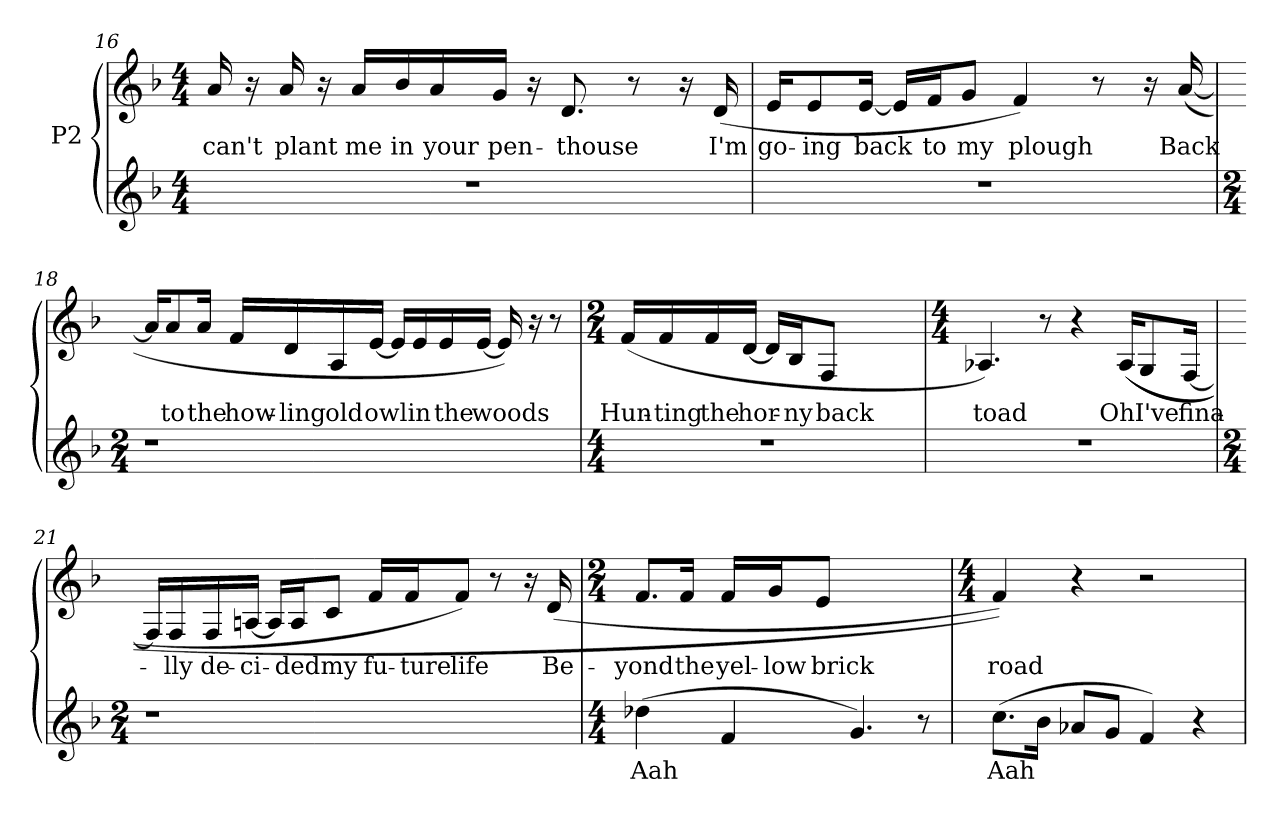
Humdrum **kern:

**kern	**text	**kern	**text
*part2	*part2	*part1	*part1
*staff2	*staff2	*staff1	*staff1
*I"P2	*	*	*
!!LO:PB:g=z
*clefG2	*	*clefG2	*
*k[b-]	*	*k[b-]	*
*F:	*	*F:	*
*M4/4	*	*M4/4	*
=16	=16	=16	=16
!	!	!	!LO:LY:b:color=#000000
1r	.	16ai/	can't
.	.	16r	.
!	!	!	!LO:LY:b:color=#000000
.	.	16ai/	plant
.	.	16r	.
!	!	!	!LO:LY:b:color=#000000
.	.	16ai/LL	me
!	!	!	!LO:LY:b:color=#000000
.	.	16b-i/	in
!	!	!	!LO:LY:b:color=#000000
.	.	16ai/	your
!	!	!	!LO:LY:b:color=#000000
.	.	16gi/JJ	pen-
.	.	16r	.
!	!	!	!LO:LY:b:color=#000000
.	.	8.di/	-thouse
.	.	8r	.
.	.	16r	.
!	!	!	!LO:LY:b:color=#000000
.	.	(16di/	I'm
!!LO:PB:g=z
=17	=17	=17	=17
!	!	!	!LO:LY:b:color=#000000
1r	.	16ei/KL	go-
!	!	!	!LO:LY:b:color=#000000
.	.	8ei/	-ing
!	!	!	!LO:LY:b:color=#000000
.	.	[16ei/Jk	back
.	.	16ei/LL]	.
!	!	!	!LO:LY:b:color=#000000
.	.	16fi/J	to
!	!	!	!LO:LY:b:color=#000000
.	.	8gi/J	my
!	!	!	!LO:LY:b:color=#000000
.	.	4fi/)	plough
.	.	8r	.
.	.	16r	.
!	!	!	!LO:LY:b:color=#000000
.	.	([16ai/	Back
!!LO:LB:g=z
=18	=18	=18	=18
*M2/4	*	*	*
!LO:N:vis=1	!	!	!
2r	.	16ai/KL]	.
!	!	!	!LO:LY:b:color=#000000
.	.	8ai/	to
!	!	!	!LO:LY:b:color=#000000
.	.	16ai/Jk	the
!	!	!	!LO:LY:b:color=#000000
.	.	16fi/LL	how-
!	!	!	!LO:LY:b:color=#000000
.	.	16di/	-ling
!	!	!	!LO:LY:b:color=#000000
.	.	16Ai/	old
!	!	!	!LO:LY:b:color=#000000
.	.	[16ei/JJ	owl
2ryy	.	16ei/LL]	.
!	!	!	!LO:LY:b:color=#000000
.	.	16ei/	in
!	!	!	!LO:LY:b:color=#000000
.	.	16ei/	the
!	!	!	!LO:LY:b:color=#000000
.	.	[16ei/JJ	woods
.	.	16ei/])	.
.	.	16r	.
.	.	8r	.
!!LO:LB:g=z
=19	=19	=19	=19
*M4/4	*	*M2/4	*
!	!	!	!LO:LY:b:color=#000000
1r	.	(16fi/LL	Hun-
!	!	!	!LO:LY:b:color=#000000
.	.	16fi/	-ting
!	!	!	!LO:LY:b:color=#000000
.	.	16fi/	the
!	!	!	!LO:LY:b:color=#000000
.	.	[16di/JJ	hor-
.	.	16di/LL]	.
!	!	!	!LO:LY:b:color=#000000
.	.	16B-i/J	-ny
!	!	!	!LO:LY:b:color=#000000
.	.	8Fi/J	back
.	.	2ryy	.
=20	=20	=20	=20
*	*	*M4/4	*
!	!	!	!LO:LY:b:color=#000000
1r	.	4.A-Xi/)	toad
.	.	8r	.
.	.	4r	.
!	!	!	!LO:LY:b:color=#000000
.	.	((16A-i/KL	Oh
!	!	!	!LO:LY:b:color=#000000
.	.	8Gi/	I've
!	!	!	!LO:LY:b:color=#000000
.	.	[16Fi/Jk	fina-
!!LO:LB:g=z
=21	=21	=21	=21
*M2/4	*	*	*
!LO:N:vis=1	!	!	!
2r	.	16Fi/LL]	.
!	!	!	!LO:LY:b:color=#000000
.	.	16Fi/	-lly
!	!	!	!LO:LY:b:color=#000000
.	.	16Fi/	de-
!	!	!	!LO:LY:b:color=#000000
.	.	[16Ani/JJ	-ci-
.	.	16Ai/LL]	.
!	!	!	!LO:LY:b:color=#000000
.	.	16Ai/J	-ded
!	!	!	!LO:LY:b:color=#000000
.	.	8ci/J	my
!	!	!	!LO:LY:b:color=#000000
2ryy	.	16fi/LL	fu-
!	!	!	!LO:LY:b:color=#000000
.	.	16fi/J	-ture
!	!	!	!LO:LY:b:color=#000000
.	.	8fi/J)	life
.	.	8r	.
.	.	16r	.
!	!	!	!LO:LY:b:color=#000000
.	.	(16di/	Be-
!!LO:LB:g=z
=22	=22	=22	=22
*M4/4	*	*M2/4	*
!	!LO:LY:b:color=#000000	!	!
!	!	!	!LO:LY:b:color=#000000
(4dd-Xi\	Aah	8.fi/L	-yond
!	!	!	!LO:LY:b:color=#000000
.	.	16fi/Jk	the
!	!	!	!LO:LY:b:color=#000000
4fi/	.	16fi/LL	yel-
!	!	!	!LO:LY:b:color=#000000
.	.	16gi/J	-low
!	!	!	!LO:LY:b:color=#000000
.	.	8ei/J	brick
4.gi/)	.	2ryy	.
8r	.	.	.
=23	=23	=23	=23
*	*	*M4/4	*
!	!LO:LY:b:color=#000000	!	!
!	!	!	!LO:LY:b:color=#000000
(8.cci\L	Aah	4fi/))	road
16b-i\Jk	.	.	.
8a-Xi/L	.	4r	.
8gi/J	.	.	.
4fi/)	.	2r	.
4r	.	.	.
=	=	=	=
*-	*-	*-	*-
